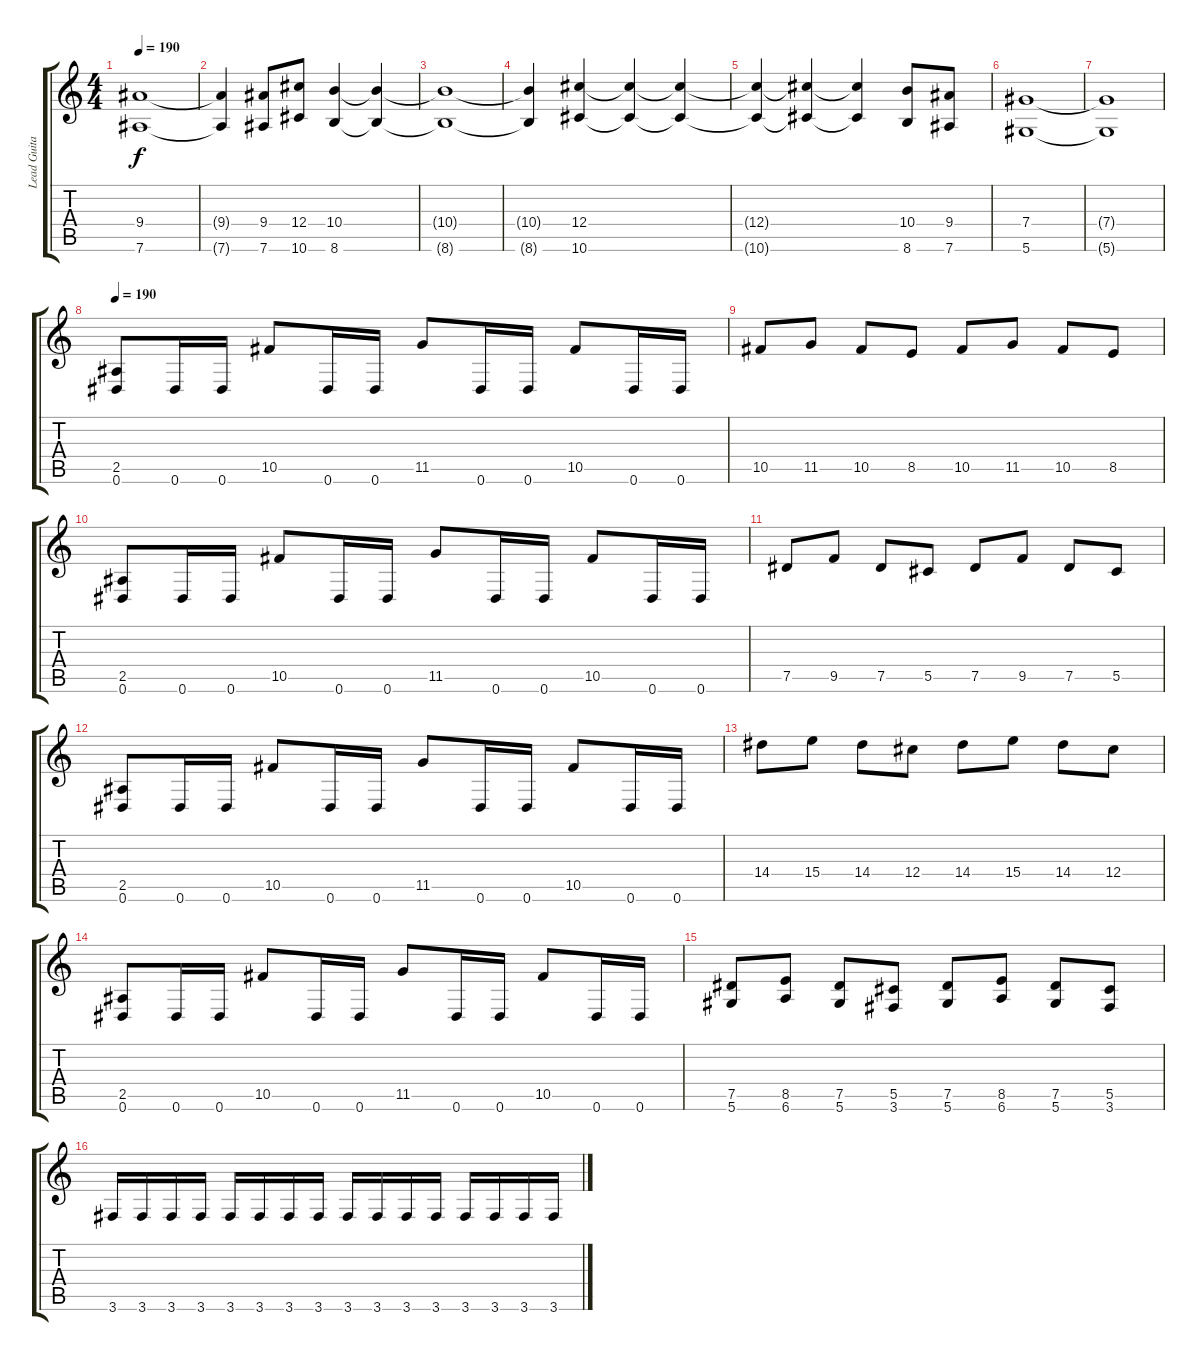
\track ("Lead Guitar" "Lead Guita") {instrument distortionguitar}
\staff {score tabs}
\tuning (Eb4 Bb3 Gb3 Db3 Ab2 Eb2) {hide}
\ts (4 4)
\tempo 190
\clef g2
\ks c
(9.4{t} 7.6{t}).1{dy f} |
(9.4{t} 7.6{t}).4 (9.4 7.6).8 (12.4 10.6).8 (10.4 8.6).4 (10.4{t} 8.6{t}).4 |
(10.4{t} 8.6{t}).1 |
(10.4{t} 8.6{t}).4 (12.4 10.6).4 (12.4{t} 10.6{t}).4 (12.4{t} 10.6{t}).4 |
(12.4{t} 10.6{t}).4 (12.4{t} 10.6{t}).4 (12.4{t} 10.6{t}).4 (10.4 8.6).8 (9.4 7.6).8 |
(7.4 5.6).1 |
(7.4{t} 5.6{t}).1 |
\tempo 190
(2.5 0.6).8 0.6.16 0.6.16 10.5.8 0.6.16 0.6.16 11.5.8 0.6.16 0.6.16 10.5.8 0.6.16 0.6.16 |
10.5.8 11.5.8 10.5.8 8.5.8 10.5.8 11.5.8 10.5.8 8.5.8 |
(2.5 0.6).8 0.6.16 0.6.16 10.5.8 0.6.16 0.6.16 11.5.8 0.6.16 0.6.16 10.5.8 0.6.16 0.6.16 |
7.5.8 9.5.8 7.5.8 5.5.8 7.5.8 9.5.8 7.5.8 5.5.8 |
(2.5 0.6).8 0.6.16 0.6.16 10.5.8 0.6.16 0.6.16 11.5.8 0.6.16 0.6.16 10.5.8 0.6.16 0.6.16 |
14.4.8 15.4.8 14.4.8 12.4.8 14.4.8 15.4.8 14.4.8 12.4.8 |
(2.5 0.6).8 0.6.16 0.6.16 10.5.8 0.6.16 0.6.16 11.5.8 0.6.16 0.6.16 10.5.8 0.6.16 0.6.16 |
(7.5 5.6).8 (8.5 6.6).8 (7.5 5.6).8 (5.5 3.6).8 (7.5 5.6).8 (8.5 6.6).8 (7.5 5.6).8 (5.5 3.6).8 |
3.6.16 3.6.16 3.6.16 3.6.16 3.6.16 3.6.16 3.6.16 3.6.16 3.6.16 3.6.16 3.6.16 3.6.16 3.6.16 3.6.16 3.6.16 3.6.16
